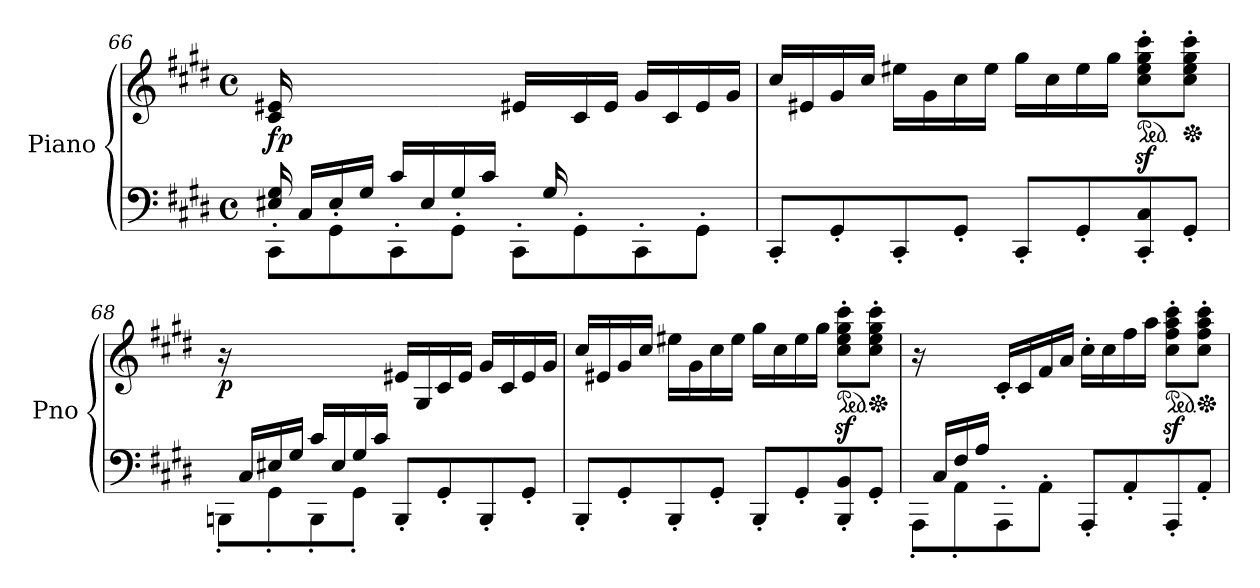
**kern	**kern	**dynam
*part1	*part1	*part1
*staff2	*staff1	*staff1/2
*I"Piano	*	*
*I'Pno	*	*
*clefF4	*clefG2	*
*k[f#c#g#d#]	*k[f#c#g#d#]	*
*M4/4	*M4/4	*
*met(c)	*met(c)	*
=66	=66	=66
*^	*	*
*	*^	*	*
!	!	!	!	!LO:DY:b
16ryy	16E#X/ 16G#/	8CC#'\L	16c#/ 16e#X/	fp
16C#/LL	2...ryy	.	4..ryy	.
16E#/	.	8GG#'\	.	.
16G#/JJ	.	.	.	.
16c#/LL	.	8CC#'\	.	.
16E#/	.	.	.	.
16G#/	.	8GG#'\J	.	.
16c#/JJ	.	.	.	.
16ryy	.	8CC#'\L	16e#X/LL	.
16G#/	.	.	16ryy	.
4.ryy	.	8GG#'\	16c#/	.
.	.	.	16e#/JJ	.
.	.	8CC#'\	16g#/LL	.
.	.	.	16c#/	.
.	.	8GG#'\J	16e#/	.
.	.	.	16g#/JJ	.
*v	*v	*v	*	*
=67	=67	=67
8CC#'/L	16cc#/LL	.
.	16e#X/	.
8GG#'/	16g#/	.
.	16cc#/JJ	.
8CC#'/	16ee#X\LL	.
.	16g#\	.
8GG#'/J	16cc#\	.
.	16ee#\JJ	.
8CC#'/L	16gg#\LL	.
.	16cc#\	.
8GG#'/	16ee#\	.
.	16gg#\JJ	.
*	*ped	*
8CC#/' 8C#/'	8cc#\z<' 8ee#\z<' 8gg#\z<' 8ccc#\z<'L	.
*	*Xped	*
8GG#'/J	8cc#\' 8ee#\' 8gg#\' 8ccc#\'J	.
!!LO:LB:g=z
=68	=68	=68
*^	*	*
!	!	!	!LO:DY:b
16ryy	8BBBn'\L	16r	p
16C#/LL	.	4..ryy	.
16E#X/	8GG#'\	.	.
16G#/JJ	.	.	.
16c#/LL	8BBB'\	.	.
16E#/	.	.	.
16G#/	8GG#'\J	.	.
16c#/JJ	.	.	.
2ryy	8BBB'/L	16e#X/LL	.
.	.	16G#/	.
.	8GG#'/	16c#/	.
.	.	16e#/JJ	.
.	8BBB'/	16g#/LL	.
.	.	16c#/	.
.	8GG#'/J	16e#/	.
.	.	16g#/JJ	.
*v	*v	*	*
=69	=69	=69
8BBB'/L	16cc#/LL	.
.	16e#X/	.
8GG#'/	16g#/	.
.	16cc#/JJ	.
8BBB'/	16ee#X\LL	.
.	16g#\	.
8GG#'/J	16cc#\	.
.	16ee#\JJ	.
8BBB'/L	16gg#\LL	.
.	16cc#\	.
8GG#'/	16ee#\	.
.	16gg#\JJ	.
*	*ped	*
8BBB/' 8BB/'	8cc#\z<' 8ee#\z<' 8gg#\z<' 8ccc#\z<'L	.
*	*Xped	*
8GG#'/J	8cc#\' 8ee#\' 8gg#\' 8ccc#\'J	.
=70	=70	=70
*^	*	*
16ryy	8AAA'\L	16r	.
16C#/LL	.	8.ryy	.
16F#/	8AA'\	.	.
16A/JJ	.	.	.
2.ryy	8AAA'\	16c#'/LL	.
.	.	16c#/	.
.	8AA'\J	16f#/	.
.	.	16a/JJ	.
.	8AAA'/L	16cc#'\LL	.
.	.	16cc#\	.
.	8AA'/	16ff#\	.
.	.	16aa\JJ	.
*	*	*ped	*
.	8AAA'/	8cc#\z<' 8ff#\z<' 8aa\z<' 8ccc#\z<'L	.
*	*	*Xped	*
.	8AA'/J	8cc#\' 8ff#\' 8aa\' 8ccc#\'J	.
*v	*v	*	*
=	=	=
*-	*-	*-
